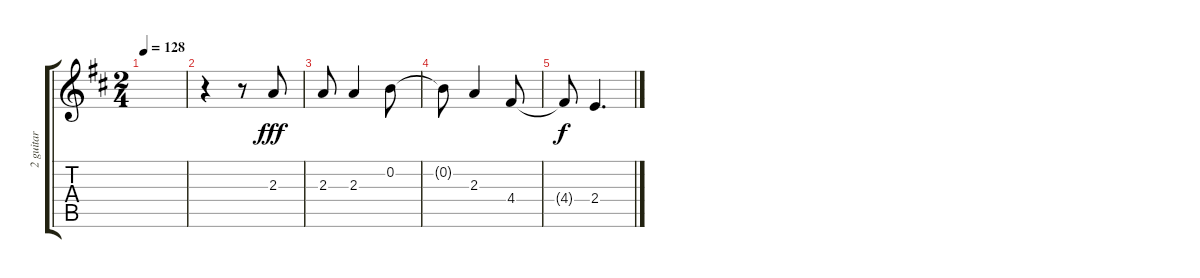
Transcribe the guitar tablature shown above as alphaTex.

\track ("2 guitar" "2 guitar") {instrument electricguitarclean}
\staff {score tabs}
\tuning (E4 B3 G3 D3 A2 E2) {hide}
\ts (2 4)
\tempo 128
\clef g2
\ks d
|
r.4 r.8 2.3.8{dy fff} |
2.3.8 2.3.4 0.2.8 |
0.2{t}.8 2.3.4 4.4.8 |
4.4{t}.8{dy f} 2.4.4{d}
